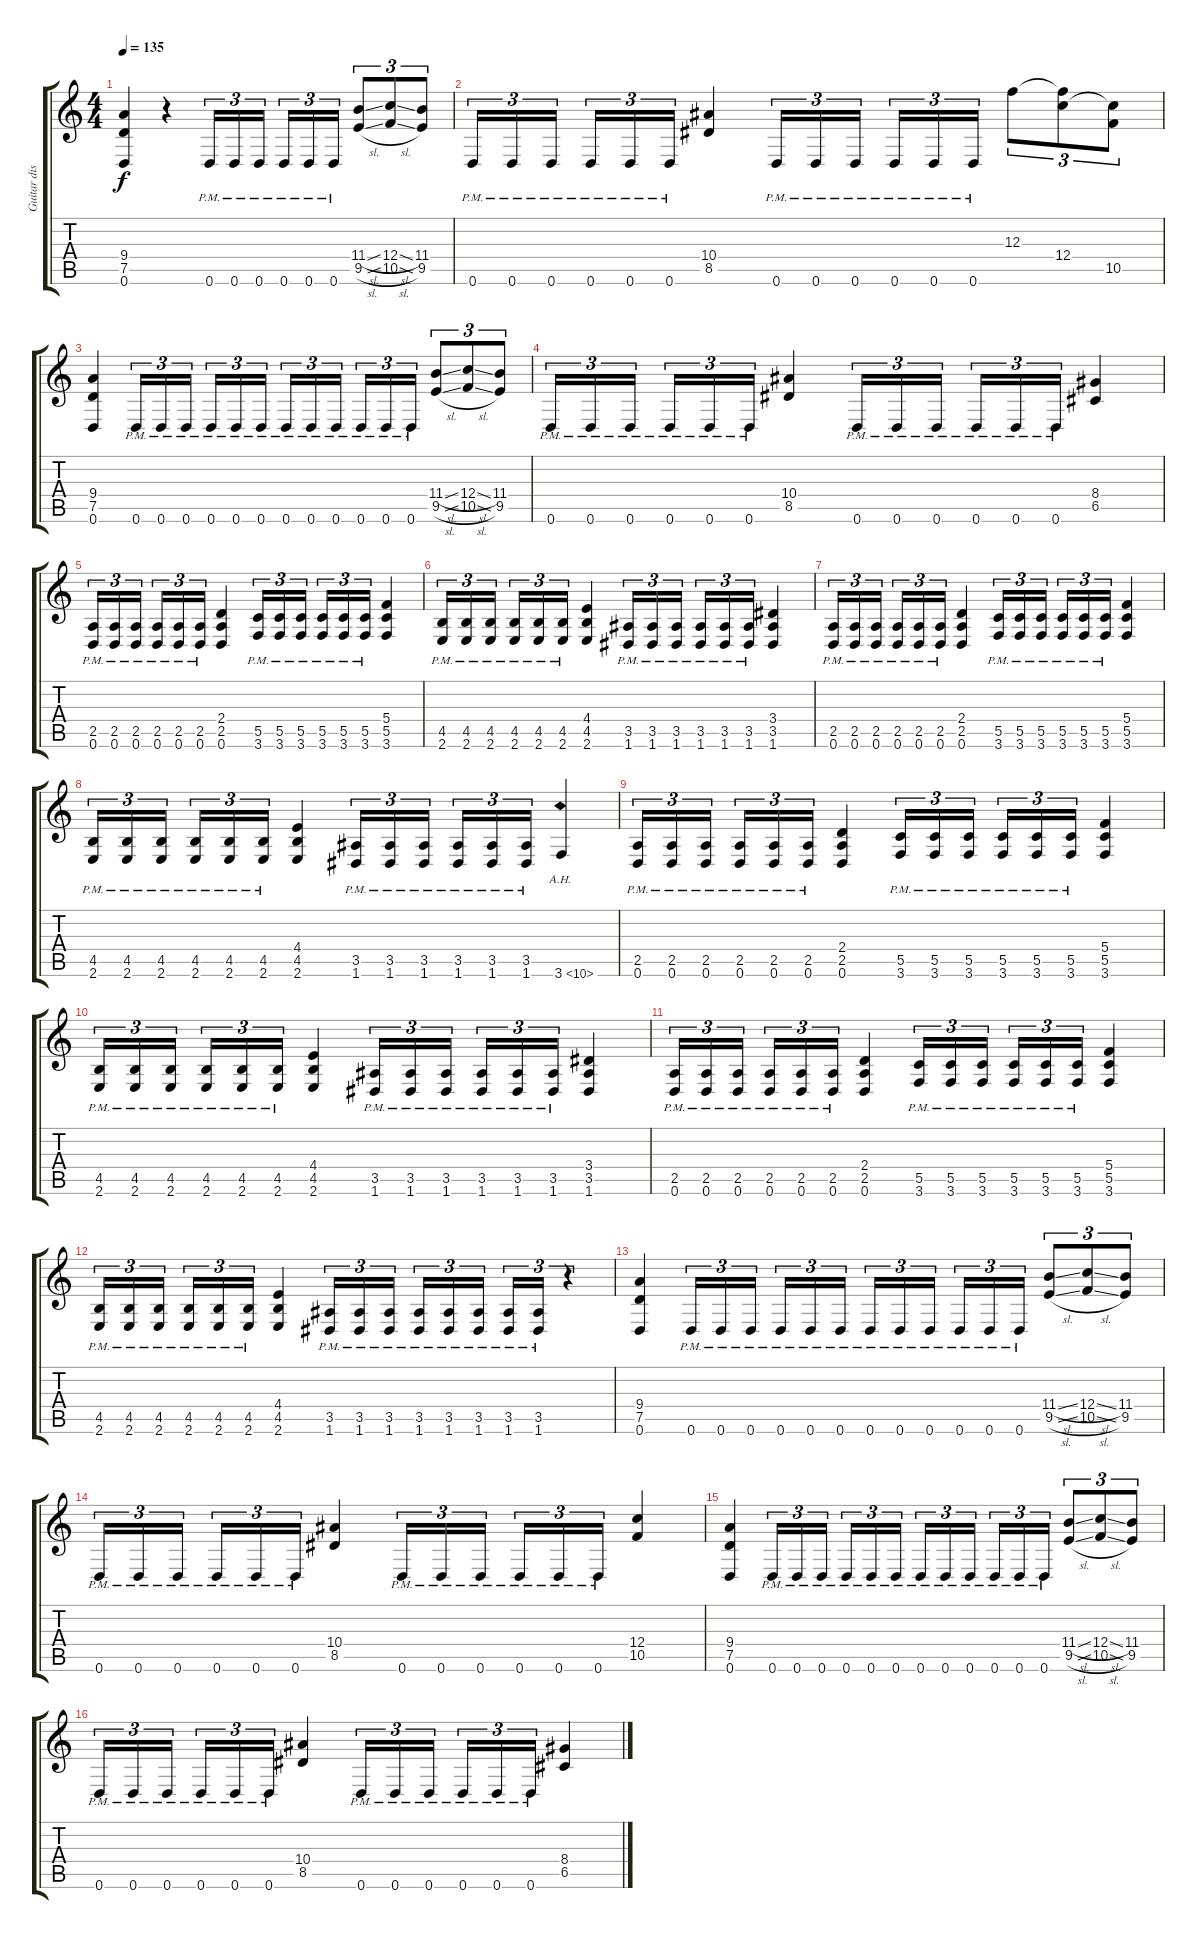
\track ("Guitar distortion 1" "Guitar dis") {instrument distortionguitar}
\staff {score tabs}
\tuning (D4 A3 F3 C3 G2 D2) {hide}
\ts (4 4)
\tempo 135
\clef g2
\ks c
(9.4 7.5 0.6).4{dy f} r.4 0.6{pm}.16{tu (3 2)} 0.6{pm}.16{tu (3 2)} 0.6{pm}.16{tu (3 2)} 0.6{pm}.16{tu (3 2)} 0.6{pm}.16{tu (3 2)} 0.6{pm}.16{tu (3 2)} (11.4{sl} 9.5{sl}).8{tu (3 2)} (12.4{sl} 10.5{sl}).8{tu (3 2)} (11.4 9.5).8{tu (3 2)} |
0.6{pm}.16{tu (3 2)} 0.6{pm}.16{tu (3 2)} 0.6{pm}.16{tu (3 2)} 0.6{pm}.16{tu (3 2)} 0.6{pm}.16{tu (3 2)} 0.6{pm}.16{tu (3 2)} (10.4 8.5).4 0.6{pm}.16{tu (3 2)} 0.6{pm}.16{tu (3 2)} 0.6{pm}.16{tu (3 2)} 0.6{pm}.16{tu (3 2)} 0.6{pm}.16{tu (3 2)} 0.6{pm}.16{tu (3 2)} 12.3.8{tu (3 2)} (12.3{t} 12.4).8{tu (3 2)} (12.4{t} 10.5).8{tu (3 2)} |
(9.4 7.5 0.6).4 0.6{pm}.16{tu (3 2)} 0.6{pm}.16{tu (3 2)} 0.6{pm}.16{tu (3 2)} 0.6{pm}.16{tu (3 2)} 0.6{pm}.16{tu (3 2)} 0.6{pm}.16{tu (3 2)} 0.6{pm}.16{tu (3 2)} 0.6{pm}.16{tu (3 2)} 0.6{pm}.16{tu (3 2)} 0.6{pm}.16{tu (3 2)} 0.6{pm}.16{tu (3 2)} 0.6{pm}.16{tu (3 2)} (11.4{sl} 9.5{sl}).8{tu (3 2)} (12.4{sl} 10.5{sl}).8{tu (3 2)} (11.4 9.5).8{tu (3 2)} |
0.6{pm}.16{tu (3 2)} 0.6{pm}.16{tu (3 2)} 0.6{pm}.16{tu (3 2)} 0.6{pm}.16{tu (3 2)} 0.6{pm}.16{tu (3 2)} 0.6{pm}.16{tu (3 2)} (10.4 8.5).4 0.6{pm}.16{tu (3 2)} 0.6{pm}.16{tu (3 2)} 0.6{pm}.16{tu (3 2)} 0.6{pm}.16{tu (3 2)} 0.6{pm}.16{tu (3 2)} 0.6{pm}.16{tu (3 2)} (8.4 6.5).4 |
(2.5 0.6{pm}).16{tu (3 2)} (2.5 0.6{pm}).16{tu (3 2)} (2.5 0.6{pm}).16{tu (3 2)} (2.5 0.6{pm}).16{tu (3 2)} (2.5 0.6{pm}).16{tu (3 2)} (2.5 0.6{pm}).16{tu (3 2)} (2.4 2.5 0.6).4 (5.5 3.6{pm}).16{tu (3 2)} (5.5 3.6{pm}).16{tu (3 2)} (5.5 3.6{pm}).16{tu (3 2)} (5.5 3.6{pm}).16{tu (3 2)} (5.5 3.6{pm}).16{tu (3 2)} (5.5 3.6{pm}).16{tu (3 2)} (5.4 5.5 3.6).4 |
(4.5 2.6{pm}).16{tu (3 2)} (4.5 2.6{pm}).16{tu (3 2)} (4.5 2.6{pm}).16{tu (3 2)} (4.5 2.6{pm}).16{tu (3 2)} (4.5 2.6{pm}).16{tu (3 2)} (4.5 2.6{pm}).16{tu (3 2)} (4.4 4.5 2.6).4 (3.5 1.6{pm}).16{tu (3 2)} (3.5 1.6{pm}).16{tu (3 2)} (3.5 1.6{pm}).16{tu (3 2)} (3.5 1.6{pm}).16{tu (3 2)} (3.5 1.6{pm}).16{tu (3 2)} (3.5 1.6{pm}).16{tu (3 2)} (3.4 3.5 1.6).4 |
(2.5 0.6{pm}).16{tu (3 2)} (2.5 0.6{pm}).16{tu (3 2)} (2.5 0.6{pm}).16{tu (3 2)} (2.5 0.6{pm}).16{tu (3 2)} (2.5 0.6{pm}).16{tu (3 2)} (2.5 0.6{pm}).16{tu (3 2)} (2.4 2.5 0.6).4 (5.5 3.6{pm}).16{tu (3 2)} (5.5 3.6{pm}).16{tu (3 2)} (5.5 3.6{pm}).16{tu (3 2)} (5.5 3.6{pm}).16{tu (3 2)} (5.5 3.6{pm}).16{tu (3 2)} (5.5 3.6{pm}).16{tu (3 2)} (5.4 5.5 3.6).4 |
(4.5 2.6{pm}).16{tu (3 2)} (4.5 2.6{pm}).16{tu (3 2)} (4.5 2.6{pm}).16{tu (3 2)} (4.5 2.6{pm}).16{tu (3 2)} (4.5 2.6{pm}).16{tu (3 2)} (4.5 2.6{pm}).16{tu (3 2)} (4.4 4.5 2.6).4 (3.5 1.6{pm}).16{tu (3 2)} (3.5 1.6{pm}).16{tu (3 2)} (3.5 1.6{pm}).16{tu (3 2)} (3.5 1.6{pm}).16{tu (3 2)} (3.5 1.6{pm}).16{tu (3 2)} (3.5 1.6{pm}).16{tu (3 2)} 3.6{ah 7}.4 |
(2.5 0.6{pm}).16{tu (3 2)} (2.5 0.6{pm}).16{tu (3 2)} (2.5 0.6{pm}).16{tu (3 2)} (2.5 0.6{pm}).16{tu (3 2)} (2.5 0.6{pm}).16{tu (3 2)} (2.5 0.6{pm}).16{tu (3 2)} (2.4 2.5 0.6).4 (5.5 3.6{pm}).16{tu (3 2)} (5.5 3.6{pm}).16{tu (3 2)} (5.5 3.6{pm}).16{tu (3 2)} (5.5 3.6{pm}).16{tu (3 2)} (5.5 3.6{pm}).16{tu (3 2)} (5.5 3.6{pm}).16{tu (3 2)} (5.4 5.5 3.6).4 |
(4.5 2.6{pm}).16{tu (3 2)} (4.5 2.6{pm}).16{tu (3 2)} (4.5 2.6{pm}).16{tu (3 2)} (4.5 2.6{pm}).16{tu (3 2)} (4.5 2.6{pm}).16{tu (3 2)} (4.5 2.6{pm}).16{tu (3 2)} (4.4 4.5 2.6).4 (3.5 1.6{pm}).16{tu (3 2)} (3.5 1.6{pm}).16{tu (3 2)} (3.5 1.6{pm}).16{tu (3 2)} (3.5 1.6{pm}).16{tu (3 2)} (3.5 1.6{pm}).16{tu (3 2)} (3.5 1.6{pm}).16{tu (3 2)} (3.4 3.5 1.6).4 |
(2.5 0.6{pm}).16{tu (3 2)} (2.5 0.6{pm}).16{tu (3 2)} (2.5 0.6{pm}).16{tu (3 2)} (2.5 0.6{pm}).16{tu (3 2)} (2.5 0.6{pm}).16{tu (3 2)} (2.5 0.6{pm}).16{tu (3 2)} (2.4 2.5 0.6).4 (5.5 3.6{pm}).16{tu (3 2)} (5.5 3.6{pm}).16{tu (3 2)} (5.5 3.6{pm}).16{tu (3 2)} (5.5 3.6{pm}).16{tu (3 2)} (5.5 3.6{pm}).16{tu (3 2)} (5.5 3.6{pm}).16{tu (3 2)} (5.4 5.5 3.6).4 |
(4.5 2.6{pm}).16{tu (3 2)} (4.5 2.6{pm}).16{tu (3 2)} (4.5 2.6{pm}).16{tu (3 2)} (4.5 2.6{pm}).16{tu (3 2)} (4.5 2.6{pm}).16{tu (3 2)} (4.5 2.6{pm}).16{tu (3 2)} (4.4 4.5 2.6).4 (3.5 1.6{pm}).16{tu (3 2)} (3.5 1.6{pm}).16{tu (3 2)} (3.5 1.6{pm}).16{tu (3 2)} (3.5 1.6{pm}).16{tu (3 2)} (3.5 1.6{pm}).16{tu (3 2)} (3.5 1.6{pm}).16{tu (3 2)} (3.5{pm} 1.6{pm}).16{tu (3 2)} (3.5{pm} 1.6{pm}).16{tu (3 2)} r.4{tu (3 2)} |
(9.4 7.5 0.6).4 0.6{pm}.16{tu (3 2)} 0.6{pm}.16{tu (3 2)} 0.6{pm}.16{tu (3 2)} 0.6{pm}.16{tu (3 2)} 0.6{pm}.16{tu (3 2)} 0.6{pm}.16{tu (3 2)} 0.6{pm}.16{tu (3 2)} 0.6{pm}.16{tu (3 2)} 0.6{pm}.16{tu (3 2)} 0.6{pm}.16{tu (3 2)} 0.6{pm}.16{tu (3 2)} 0.6{pm}.16{tu (3 2)} (11.4{sl} 9.5{sl}).8{tu (3 2)} (12.4{sl} 10.5{sl}).8{tu (3 2)} (11.4 9.5).8{tu (3 2)} |
0.6{pm}.16{tu (3 2)} 0.6{pm}.16{tu (3 2)} 0.6{pm}.16{tu (3 2)} 0.6{pm}.16{tu (3 2)} 0.6{pm}.16{tu (3 2)} 0.6{pm}.16{tu (3 2)} (10.4 8.5).4 0.6{pm}.16{tu (3 2)} 0.6{pm}.16{tu (3 2)} 0.6{pm}.16{tu (3 2)} 0.6{pm}.16{tu (3 2)} 0.6{pm}.16{tu (3 2)} 0.6{pm}.16{tu (3 2)} (12.4 10.5).4 |
(9.4 7.5 0.6).4 0.6{pm}.16{tu (3 2)} 0.6{pm}.16{tu (3 2)} 0.6{pm}.16{tu (3 2)} 0.6{pm}.16{tu (3 2)} 0.6{pm}.16{tu (3 2)} 0.6{pm}.16{tu (3 2)} 0.6{pm}.16{tu (3 2)} 0.6{pm}.16{tu (3 2)} 0.6{pm}.16{tu (3 2)} 0.6{pm}.16{tu (3 2)} 0.6{pm}.16{tu (3 2)} 0.6{pm}.16{tu (3 2)} (11.4{sl} 9.5{sl}).8{tu (3 2)} (12.4{sl} 10.5{sl}).8{tu (3 2)} (11.4 9.5).8{tu (3 2)} |
0.6{pm}.16{tu (3 2)} 0.6{pm}.16{tu (3 2)} 0.6{pm}.16{tu (3 2)} 0.6{pm}.16{tu (3 2)} 0.6{pm}.16{tu (3 2)} 0.6{pm}.16{tu (3 2)} (10.4 8.5).4 0.6{pm}.16{tu (3 2)} 0.6{pm}.16{tu (3 2)} 0.6{pm}.16{tu (3 2)} 0.6{pm}.16{tu (3 2)} 0.6{pm}.16{tu (3 2)} 0.6{pm}.16{tu (3 2)} (8.4 6.5).4
